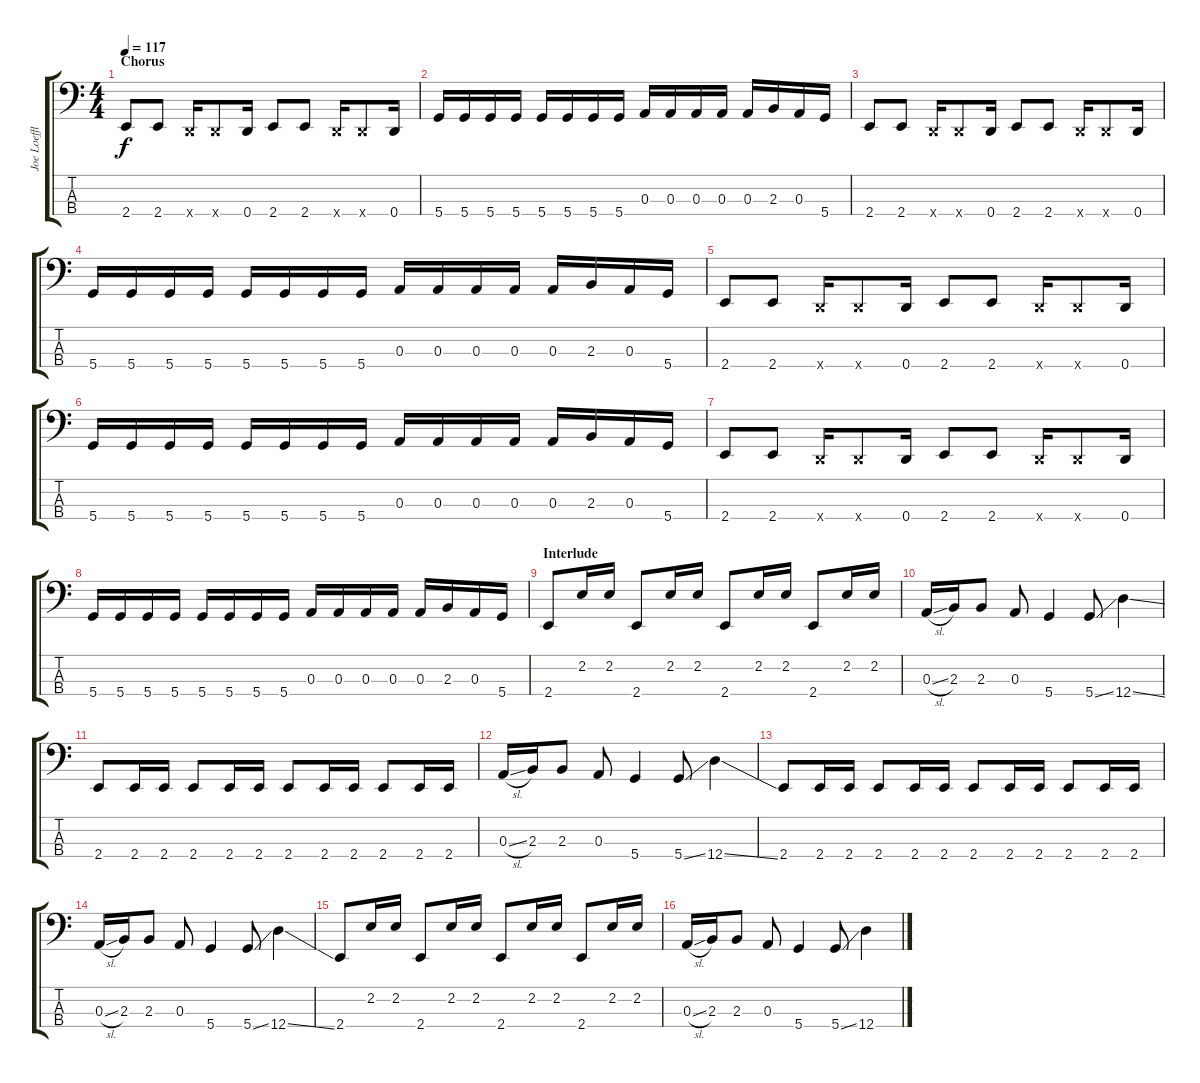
\track ("Joe Loeffler - Bass" "Joe Loeffl") {instrument synthbass2}
\staff {score tabs}
\tuning (G2 D2 A1 D1) {hide}
\ts (4 4)
\section ("" "Chorus")
\tempo 117
\clef f4
\ks c
2.4.8{dy f} 2.4.8 0.4{x}.16 0.4{x}.8 0.4.16 2.4.8 2.4.8 0.4{x}.16 0.4{x}.8 0.4.16 |
5.4.16 5.4.16 5.4.16 5.4.16 5.4.16 5.4.16 5.4.16 5.4.16 0.3.16 0.3.16 0.3.16 0.3.16 0.3.16 2.3.16 0.3.16 5.4.16 |
2.4.8 2.4.8 0.4{x}.16 0.4{x}.8 0.4.16 2.4.8 2.4.8 0.4{x}.16 0.4{x}.8 0.4.16 |
5.4.16 5.4.16 5.4.16 5.4.16 5.4.16 5.4.16 5.4.16 5.4.16 0.3.16 0.3.16 0.3.16 0.3.16 0.3.16 2.3.16 0.3.16 5.4.16 |
2.4.8 2.4.8 0.4{x}.16 0.4{x}.8 0.4.16 2.4.8 2.4.8 0.4{x}.16 0.4{x}.8 0.4.16 |
5.4.16 5.4.16 5.4.16 5.4.16 5.4.16 5.4.16 5.4.16 5.4.16 0.3.16 0.3.16 0.3.16 0.3.16 0.3.16 2.3.16 0.3.16 5.4.16 |
2.4.8 2.4.8 0.4{x}.16 0.4{x}.8 0.4.16 2.4.8 2.4.8 0.4{x}.16 0.4{x}.8 0.4.16 |
5.4.16 5.4.16 5.4.16 5.4.16 5.4.16 5.4.16 5.4.16 5.4.16 0.3.16 0.3.16 0.3.16 0.3.16 0.3.16 2.3.16 0.3.16 5.4.16 |
\section ("" "Interlude")
2.4.8 2.2.16 2.2.16 2.4.8 2.2.16 2.2.16 2.4.8 2.2.16 2.2.16 2.4.8 2.2.16 2.2.16 |
0.3{sl}.16 2.3.16 2.3.8 0.3.8 5.4.4 5.4{ss}.8 12.4{ss}.4 |
2.4.8 2.4.16 2.4.16 2.4.8 2.4.16 2.4.16 2.4.8 2.4.16 2.4.16 2.4.8 2.4.16 2.4.16 |
0.3{sl}.16 2.3.16 2.3.8 0.3.8 5.4.4 5.4{ss}.8 12.4{ss}.4 |
2.4.8 2.4.16 2.4.16 2.4.8 2.4.16 2.4.16 2.4.8 2.4.16 2.4.16 2.4.8 2.4.16 2.4.16 |
0.3{sl}.16 2.3.16 2.3.8 0.3.8 5.4.4 5.4{ss}.8 12.4{ss}.4 |
2.4.8 2.2.16 2.2.16 2.4.8 2.2.16 2.2.16 2.4.8 2.2.16 2.2.16 2.4.8 2.2.16 2.2.16 |
0.3{sl}.16 2.3.16 2.3.8 0.3.8 5.4.4 5.4{ss}.8 12.4.4
